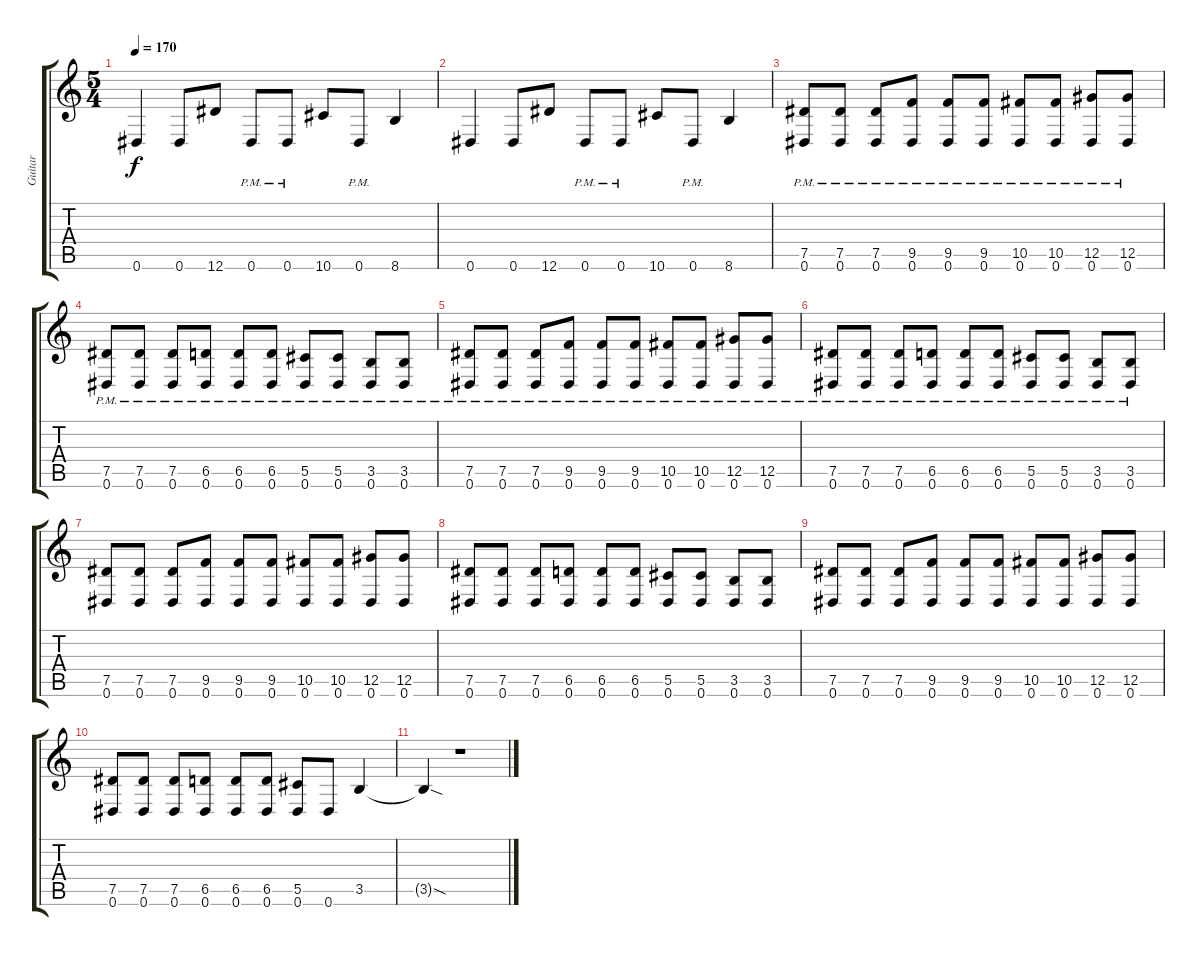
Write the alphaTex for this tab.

\track ("Guitar" "Guitar") {instrument distortionguitar}
\staff {score tabs}
\tuning (Eb4 Bb3 Gb3 Db3 Ab2 Eb2) {hide}
\ts (5 4)
\tempo 170
\clef g2
\ks c
0.6.4{dy f} 0.6.8 12.6.8 0.6{pm}.8 0.6{pm}.8 10.6.8 0.6{pm}.8 8.6.4 |
0.6.4 0.6.8 12.6.8 0.6{pm}.8 0.6{pm}.8 10.6.8 0.6{pm}.8 8.6.4 |
(7.5{pm} 0.6{pm}).8 (7.5{pm} 0.6{pm}).8 (7.5{pm} 0.6{pm}).8 (9.5{pm} 0.6{pm}).8 (9.5{pm} 0.6{pm}).8 (9.5{pm} 0.6{pm}).8 (10.5{pm} 0.6{pm}).8 (10.5{pm} 0.6{pm}).8 (12.5{pm} 0.6{pm}).8 (12.5{pm} 0.6{pm}).8 |
(7.5{pm} 0.6{pm}).8 (7.5{pm} 0.6{pm}).8 (7.5{pm} 0.6{pm}).8 (6.5{pm} 0.6{pm}).8 (6.5{pm} 0.6{pm}).8 (6.5{pm} 0.6{pm}).8 (5.5{pm} 0.6{pm}).8 (5.5{pm} 0.6{pm}).8 (3.5{pm} 0.6{pm}).8 (3.5{pm} 0.6{pm}).8 |
(7.5{pm} 0.6{pm}).8 (7.5{pm} 0.6{pm}).8 (7.5{pm} 0.6{pm}).8 (9.5{pm} 0.6{pm}).8 (9.5{pm} 0.6{pm}).8 (9.5{pm} 0.6{pm}).8 (10.5{pm} 0.6{pm}).8 (10.5{pm} 0.6{pm}).8 (12.5{pm} 0.6{pm}).8 (12.5{pm} 0.6{pm}).8 |
(7.5{pm} 0.6{pm}).8 (7.5{pm} 0.6{pm}).8 (7.5{pm} 0.6{pm}).8 (6.5{pm} 0.6{pm}).8 (6.5{pm} 0.6{pm}).8 (6.5{pm} 0.6{pm}).8 (5.5{pm} 0.6{pm}).8 (5.5{pm} 0.6{pm}).8 (3.5{pm} 0.6{pm}).8 (3.5{pm} 0.6{pm}).8 |
(7.5 0.6).8 (7.5 0.6).8 (7.5 0.6).8 (9.5 0.6).8 (9.5 0.6).8 (9.5 0.6).8 (10.5 0.6).8 (10.5 0.6).8 (12.5 0.6).8 (12.5 0.6).8 |
(7.5 0.6).8 (7.5 0.6).8 (7.5 0.6).8 (6.5 0.6).8 (6.5 0.6).8 (6.5 0.6).8 (5.5 0.6).8 (5.5 0.6).8 (3.5 0.6).8 (3.5 0.6).8 |
(7.5 0.6).8 (7.5 0.6).8 (7.5 0.6).8 (9.5 0.6).8 (9.5 0.6).8 (9.5 0.6).8 (10.5 0.6).8 (10.5 0.6).8 (12.5 0.6).8 (12.5 0.6).8 |
(7.5 0.6).8 (7.5 0.6).8 (7.5 0.6).8 (6.5 0.6).8 (6.5 0.6).8 (6.5 0.6).8 (5.5 0.6).8 0.6.8 3.5.4 |
3.5{sod t}.4 r.1
